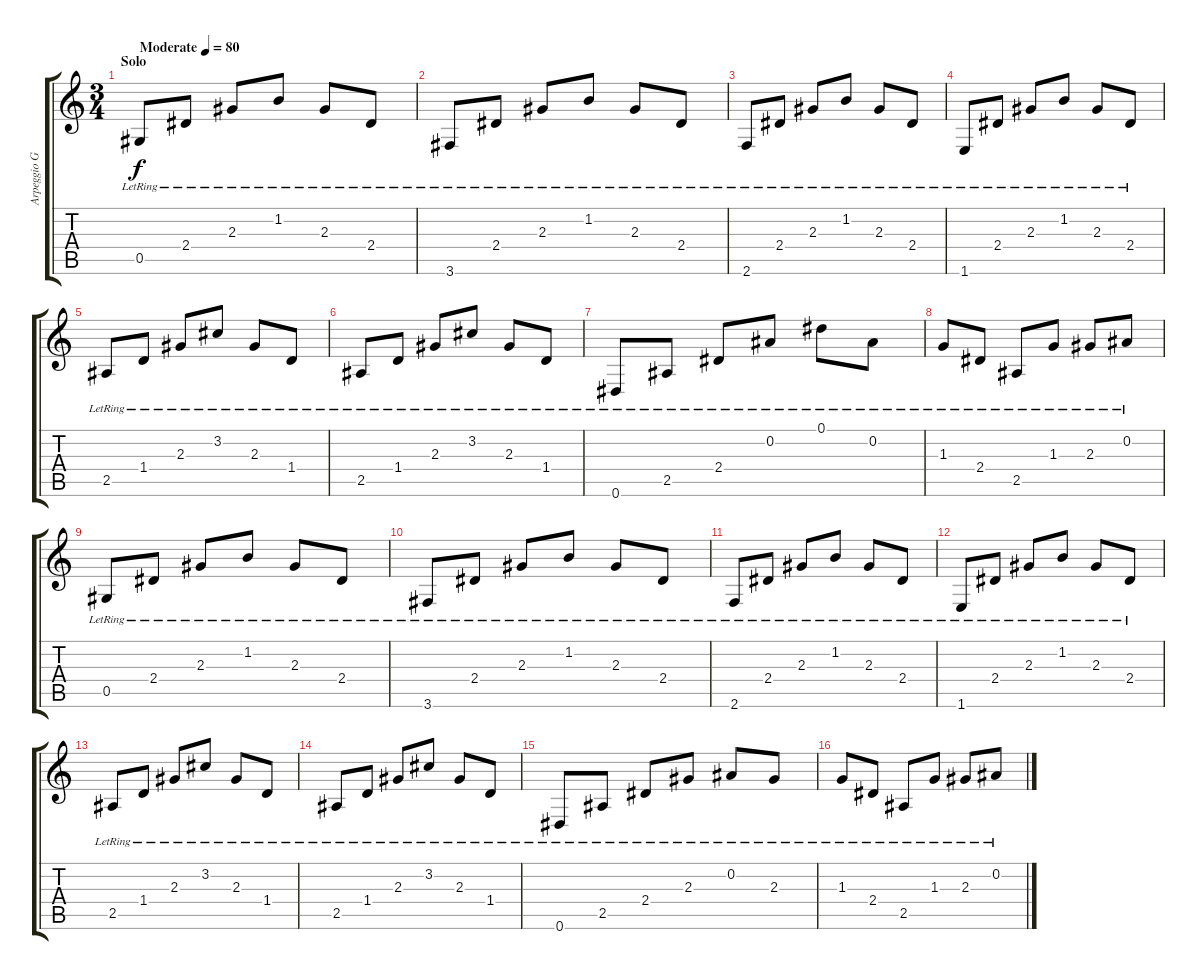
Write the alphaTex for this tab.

\track ("Arpeggio Guitar" "Arpeggio G") {instrument electricguitarclean}
\staff {score tabs}
\tuning (Eb4 Bb3 Gb3 Db3 Ab2 Eb2) {hide}
\ts (3 4)
\section ("" "Solo")
\tempo (80 "Moderate")
\clef g2
\ks c
0.5{lr}.8{dy f instrument electricguitarclean} 2.4{lr}.8 2.3{lr}.8 1.2{lr}.8 2.3{lr}.8 2.4{lr}.8 |
3.6{lr}.8 2.4{lr}.8 2.3{lr}.8 1.2{lr}.8 2.3{lr}.8 2.4{lr}.8 |
2.6{lr}.8 2.4{lr}.8 2.3{lr}.8 1.2{lr}.8 2.3{lr}.8 2.4{lr}.8 |
1.6{lr}.8 2.4{lr}.8 2.3{lr}.8 1.2{lr}.8 2.3{lr}.8 2.4{lr}.8 |
2.5{lr}.8 1.4{lr}.8 2.3{lr}.8 3.2{lr}.8 2.3{lr}.8 1.4{lr}.8 |
2.5{lr}.8 1.4{lr}.8 2.3{lr}.8 3.2{lr}.8 2.3{lr}.8 1.4{lr}.8 |
0.6{lr}.8 2.5{lr}.8 2.4{lr}.8 0.2{lr}.8 0.1{lr}.8 0.2{lr}.8 |
1.3{lr}.8 2.4{lr}.8 2.5{lr}.8 1.3{lr}.8 2.3{lr}.8 0.2{lr}.8 |
0.5{lr}.8 2.4{lr}.8 2.3{lr}.8 1.2{lr}.8 2.3{lr}.8 2.4{lr}.8 |
3.6{lr}.8 2.4{lr}.8 2.3{lr}.8 1.2{lr}.8 2.3{lr}.8 2.4{lr}.8 |
2.6{lr}.8 2.4{lr}.8 2.3{lr}.8 1.2{lr}.8 2.3{lr}.8 2.4{lr}.8 |
1.6{lr}.8 2.4{lr}.8 2.3{lr}.8 1.2{lr}.8 2.3{lr}.8 2.4{lr}.8 |
2.5{lr}.8 1.4{lr}.8 2.3{lr}.8 3.2{lr}.8 2.3{lr}.8 1.4{lr}.8 |
2.5{lr}.8 1.4{lr}.8 2.3{lr}.8 3.2{lr}.8 2.3{lr}.8 1.4{lr}.8 |
0.6{lr}.8 2.5{lr}.8 2.4{lr}.8 2.3{lr}.8 0.2{lr}.8 2.3{lr}.8 |
1.3{lr}.8 2.4{lr}.8 2.5{lr}.8 1.3{lr}.8 2.3{lr}.8 0.2{lr}.8
